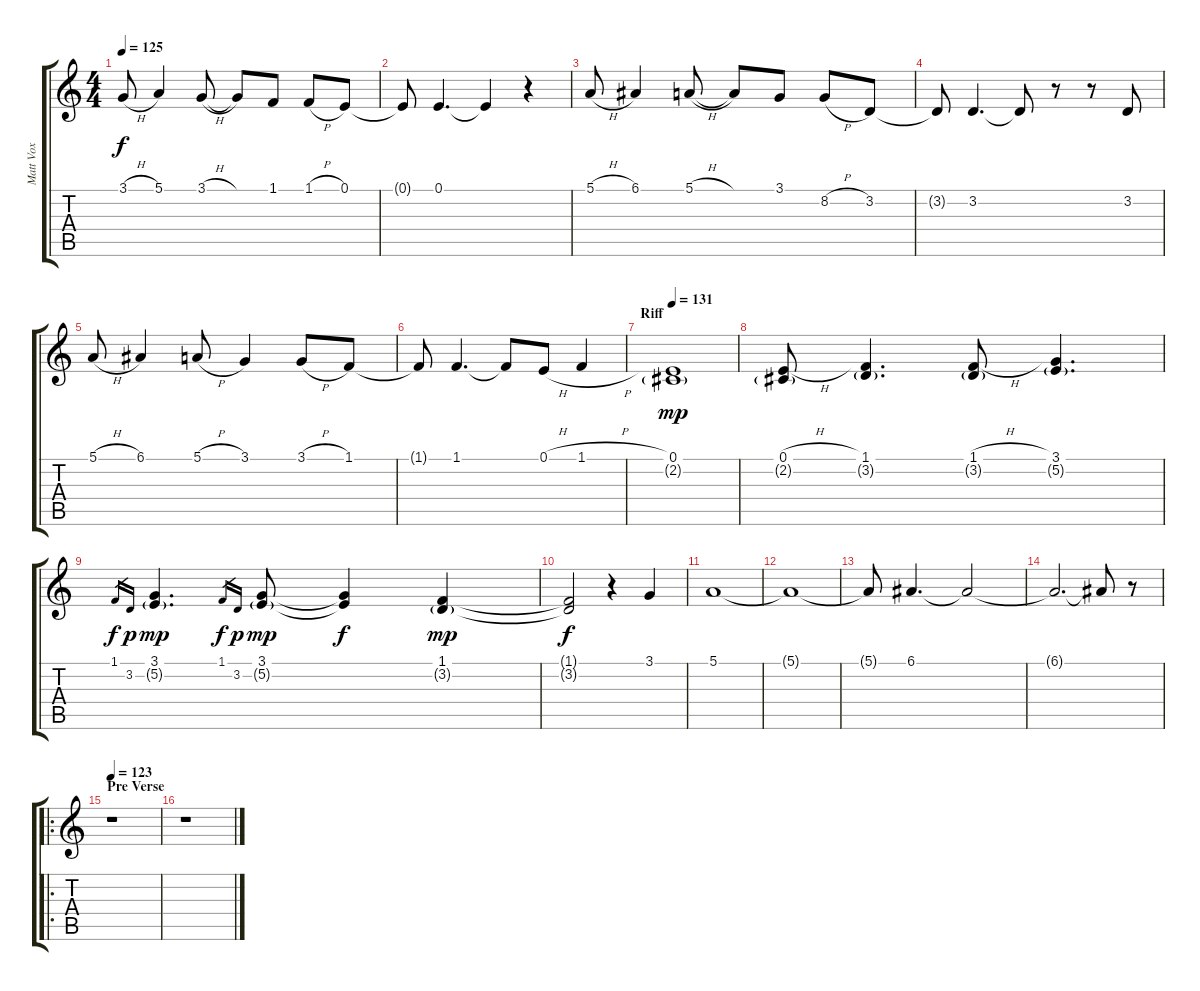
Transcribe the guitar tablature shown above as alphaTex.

\track ("Matt Vox" "Matt Vox") {instrument lead6voice}
\staff {score tabs}
\tuning (E4 B3 G3 D3 A2 E2) {hide}
\ts (4 4)
\tempo 125
\clef g2
\ks c
3.1{h}.8{dy f} 5.1.4 3.1{h}.8 3.1{t}.8 1.1.8 1.1{h}.8 0.1.8 |
0.1{t}.8 0.1.4{d} 0.1{t}.4 r.4 |
5.1{h}.8 6.1.4 5.1{h}.8 5.1{t}.8 3.1.8 8.2{h}.8 3.2.8 |
3.2{t}.8 3.2.4{d} 3.2{t}.8 r.8 r.8 3.2.8 |
5.1{h}.8 6.1.4 5.1{h}.8 3.1.4 3.1{h}.8 1.1.8 |
1.1{t}.8 1.1.4{d} 1.1{t}.8 0.1{h}.8 1.1{h}.4 |
\section ("" "Riff")
\tempo 131
(0.1 2.2{g}).1{dy mp} |
(0.1{h} 2.2{g}).8 (1.1 3.2{g}).4{d} (1.1{h} 3.2{g}).8 (3.1 5.2{g}).4{d} |
1.1.16{gr dy f} 3.2.16{gr dy p} (3.1 5.2{g}).4{d dy mp} 1.1.16{gr dy f} 3.2.16{gr dy p} (3.1 5.2{g}).8{dy mp} (3.1{t} 5.2{t}).4{dy f} (1.1 3.2{g}).4{dy mp} |
(1.1{t} 3.2{t}).2{dy f} r.4 3.1.4 |
5.1.1 |
5.1{t}.1 |
5.1{t}.8 6.1.4{d} 6.1{t}.2 |
6.1{t}.2{d} 6.1{t}.8 r.8 |
\ro
\section ("" "Pre Verse")
\tempo 123
r.1 |
r.1
